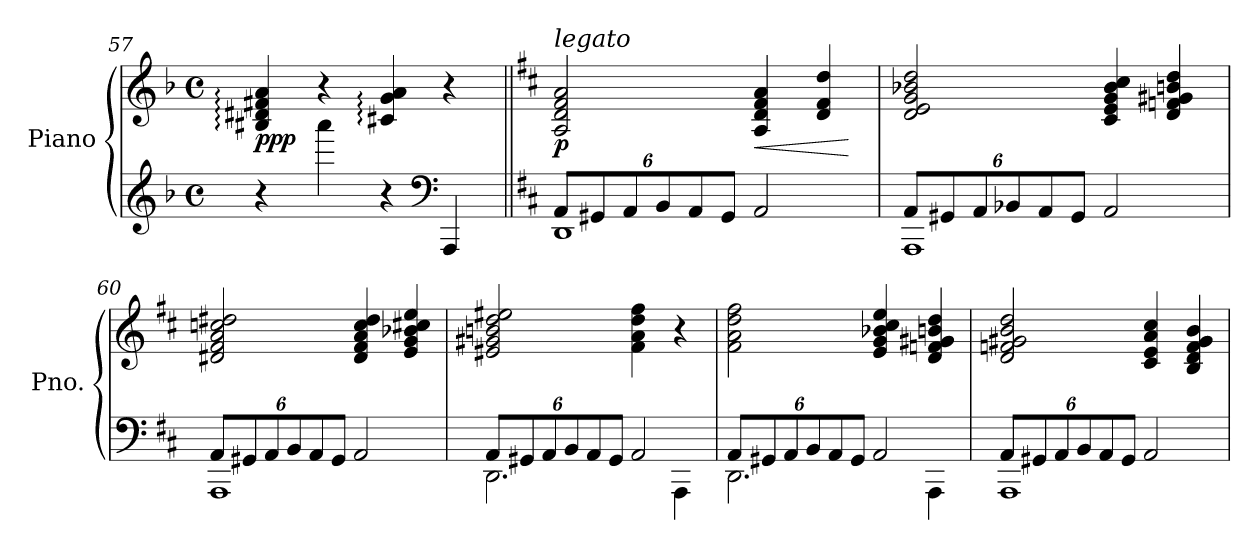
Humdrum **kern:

**kern	**kern	**dynam
*part1	*part1	*part1
*staff2	*staff1	*staff1/2
*I"Piano	*	*
*I'Pno.	*	*
!!LO:LB:g=z
*clefG2	*clefG2	*
*k[b-]	*k[b-]	*
*M4/4	*M4/4	*
*met(c)	*met(c)	*
=57	=57	=57
!	!	!LO:DY:b
4r	4B#X/: 4d#X/: 4f#X/: 4a/:	ppp
4aaa\	4r	.
4r	4c#X/: 4g/: 4a/:	.
*clefF4	*	*
4AAA/	4r	.
=58||	=58||	=58||
*k[f#c#]	*k[f#c#]	*
*Xbrackettup	*	*
*^	*	*
!	!	!LO:TX:a:i:t=legato	!
!	!	!	!LO:DY:b
12AA/L	1DD	2A/ 2d/ 2f#/ 2a/	p
12GG#X/	.	.	.
12AA/	.	.	.
12BB/	.	.	.
12AA/	.	.	.
12GG#/J	.	.	.
!	!	!	!LO:HP:b
2AA/	.	4A/ 4d/ 4f#/ 4a/	<
.	.	4d/ 4f#/ 4dd/	.
*v	*v	*	*
.	.	[
=59	=59	=59
*^	*	*
12AA/L	1AAA	2d/ 2e/ 2g/ 2b-X/ 2dd/	.
12GG#X/	.	.	.
12AA/	.	.	.
12BB-X/	.	.	.
12AA/	.	.	.
12GG#/J	.	.	.
2AA/	.	4c#/ 4e/ 4g/ 4b-/ 4cc#/	.
.	.	4d/ 4fn/ 4g#X/ 4bn/ 4dd/	.
!!LO:LB:g=z
=60	=60	=60	=60
12AA/L	1AAA	2d#X/ 2f#/ 2a/ 2ccn/ 2dd#X/	.
12GG#X/	.	.	.
12AA/	.	.	.
12BB/	.	.	.
12AA/	.	.	.
12GG#/J	.	.	.
2AA/	.	4d#/ 4f#/ 4a/ 4cc/ 4dd#/	.
.	.	4e/ 4g/ 4b-X/ 4cc#X/ 4ee/	.
=61	=61	=61	=61
12AA/L	2.DD\	2e#X/ 2g#X/ 2bn/ 2dd/ 2ee#X/	.
12GG#X/	.	.	.
12AA/	.	.	.
12BB/	.	.	.
12AA/	.	.	.
12GG#/J	.	.	.
2AA/	.	4f#\ 4a\ 4dd\ 4ff#\	.
.	4AAA\	4r	.
=62	=62	=62	=62
12AA/L	2.DD\	2f#\ 2a\ 2dd\ 2ff#\	.
12GG#X/	.	.	.
12AA/	.	.	.
12BB/	.	.	.
12AA/	.	.	.
12GG#/J	.	.	.
2AA/	.	4e/ 4g/ 4b-X/ 4cc#/ 4ee/	.
.	4AAA\	4d/ 4fn/ 4g#X/ 4bn/ 4dd/	.
!!LO:LB:g=z
=63	=63	=63	=63
12AA/L	1AAA	2d/ 2fn/ 2g#X/ 2b/ 2dd/	.
12GG#X/	.	.	.
12AA/	.	.	.
12BB/	.	.	.
12AA/	.	.	.
12GG#/J	.	.	.
2AA/	.	4c#/ 4e/ 4a/ 4cc#/	.
.	.	4B/ 4d/ 4f/ 4g#/ 4b/	.
*v	*v	*	*
=	=	=
*-	*-	*-
